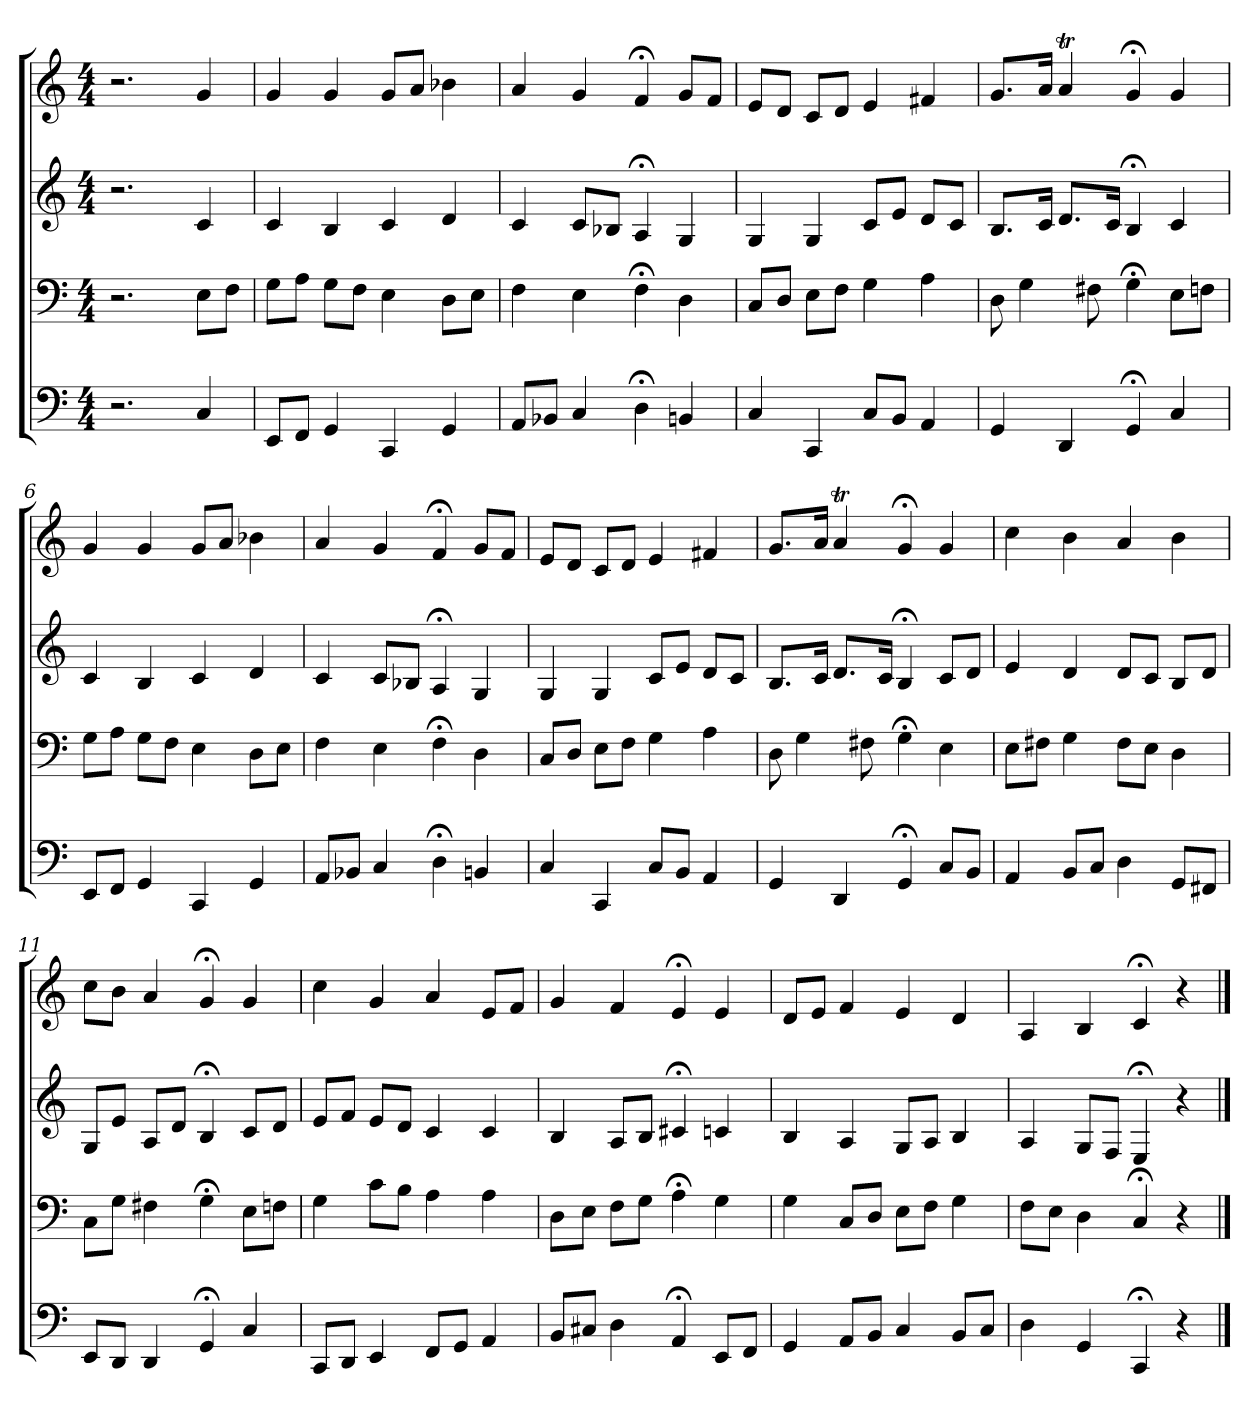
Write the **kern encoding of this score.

**kern	**kern	**kern	**kern
*part4	*part3	*part2	*part1
*staff4	*staff3	*staff2	*staff1
*clefF4	*clefF4	*clefG2	*clefG2
*k[]	*k[]	*k[]	*k[]
*C:	*C:	*C:	*C:
*M4/4	*M4/4	*M4/4	*M4/4
=1	=1	=1	=1
2.r	2.r	2.r	2.r
4C	8E\L	4c	4g
.	8F\J	.	.
=2	=2	=2	=2
8EE/L	8G\L	4c	4g
8FF/J	8A\J	.	.
4GG	8G\L	4B	4g
.	8F\J	.	.
4CC	4E	4c	8g/L
.	.	.	8a/J
4GG	8D\L	4d	4b-X
.	8E\J	.	.
=3	=3	=3	=3
8AA/L	4F	4c	4a
8BB-X/J	.	.	.
4C	4E	8c/L	4g
.	.	8B-X/J	.
4D;<	4F;<	4A;<	4f;<
4BBn	4D	4G	8g/L
.	.	.	8f/J
=4	=4	=4	=4
4C	8C/L	4G	8e/L
.	8D/J	.	8d/J
4CC	8E\L	4G	8c/L
.	8F\J	.	8d/J
8C/L	4G	8c/L	4e
8BB/J	.	8e/J	.
4AA	4A	8d/L	4f#X
.	.	8c/J	.
=5	=5	=5	=5
4GG	8D	8.B/L	8.g/L
.	4G	.	.
.	.	16c/Jk	16a/Jk
4DD	.	8.d/L	4aT
.	8F#X	.	.
.	.	16c/Jk	.
4GG;<	4G;<	4B;<	4g;<
4C	8E\L	4c	4g
.	8F\J	.	.
=6	=6	=6	=6
8EE/L	8G\L	4c	4g
8FF/J	8A\J	.	.
4GG	8G\L	4B	4g
.	8F\J	.	.
4CC	4E	4c	8g/L
.	.	.	8a/J
4GG	8D\L	4d	4b-X
.	8E\J	.	.
=7	=7	=7	=7
8AA/L	4F	4c	4a
8BB-X/J	.	.	.
4C	4E	8c/L	4g
.	.	8B-X/J	.
4D;<	4F;<	4A;<	4f;<
4BBn	4D	4G	8g/L
.	.	.	8f/J
=8	=8	=8	=8
4C	8C/L	4G	8e/L
.	8D/J	.	8d/J
4CC	8E\L	4G	8c/L
.	8F\J	.	8d/J
8C/L	4G	8c/L	4e
8BB/J	.	8e/J	.
4AA	4A	8d/L	4f#X
.	.	8c/J	.
=9	=9	=9	=9
4GG	8D	8.B/L	8.g/L
.	4G	.	.
.	.	16c/Jk	16a/Jk
4DD	.	8.d/L	4aT
.	8F#X	.	.
.	.	16c/Jk	.
4GG;<	4G;<	4B;<	4g;<
8C/L	4E	8c/L	4g
8BB/J	.	8d/J	.
=10	=10	=10	=10
4AA	8E\L	4e	4cc
.	8F#X\J	.	.
8BB/L	4G	4d	4b
8C/J	.	.	.
4D	8F#\L	8d/L	4a
.	8E\J	8c/J	.
8GG/L	4D	8B/L	4b
8FF#X/J	.	8d/J	.
=11	=11	=11	=11
8EE/L	8C\L	8G/L	8cc\L
8DD/J	8G\J	8e/J	8b\J
4DD	4F#X	8A/L	4a
.	.	8d/J	.
4GG;<	4G;<	4B;<	4g;<
4C	8E\L	8c/L	4g
.	8Fn\J	8d/J	.
=12	=12	=12	=12
8CC/L	4G	8e/L	4cc
8DD/J	.	8f/J	.
4EE	8c\L	8e/L	4g
.	8B\J	8d/J	.
8FF/L	4A	4c	4a
8GG/J	.	.	.
4AA	4A	4c	8e/L
.	.	.	8f/J
=13	=13	=13	=13
8BB/L	8D\L	4B	4g
8C#X/J	8E\J	.	.
4D	8F\L	8A/L	4f
.	8G\J	8B/J	.
4AA;<	4A;<	4c#X;<	4e;<
8EE/L	4G	4cn	4e
8FF/J	.	.	.
=14	=14	=14	=14
4GG	4G	4B	8d/L
.	.	.	8e/J
8AA/L	8C/L	4A	4f
8BB/J	8D/J	.	.
4C	8E\L	8G/L	4e
.	8F\J	8A/J	.
8BB/L	4G	4B	4d
8C/J	.	.	.
=15	=15	=15	=15
4D	8F\L	4A	4A
.	8E\J	.	.
4GG	4D	8G/L	4B
.	.	8F/J	.
4CC;<	4C;<	4E;<	4c;<
4r	4r	4r	4r
==	==	==	==
*-	*-	*-	*-
